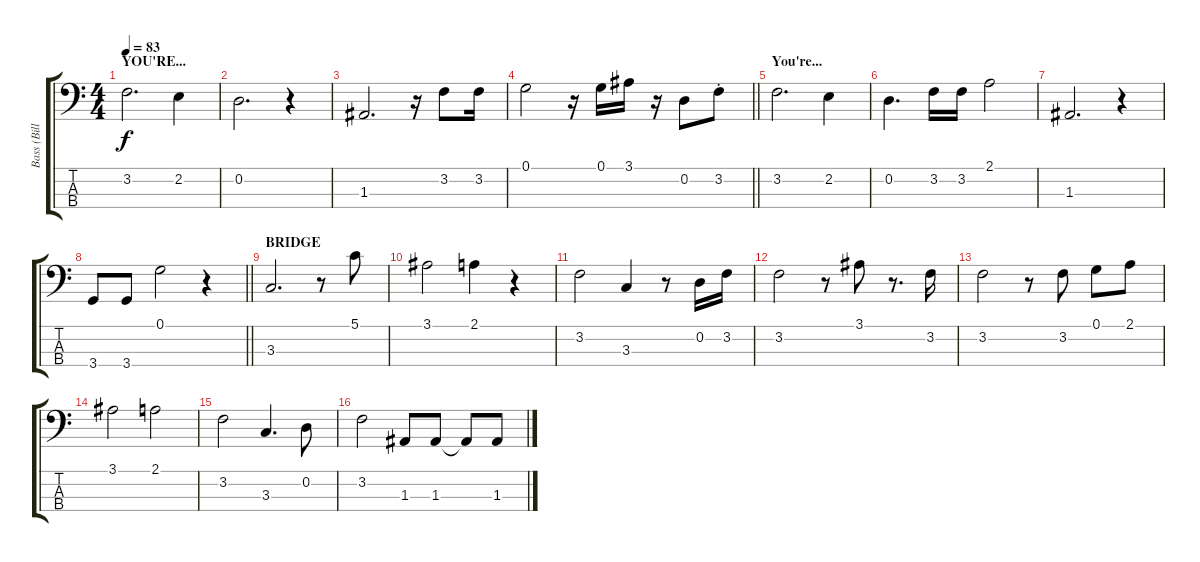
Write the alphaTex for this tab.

\track ("Bass (Bill)" "Bass (Bill") {instrument electricbassfinger}
\staff {score tabs}
\tuning (G2 D2 A1 E1) {hide}
\ts (4 4)
\section ("" "YOU'RE...")
\tempo 83
\clef f4
\ks c
3.2.2{d dy f} 2.2.4 |
0.2.2{d} r.4 |
1.3.2{d} r.16 3.2.8 3.2.16 |
\barLineRight lightlight
0.1.2 r.16 0.1.16 3.1.16 r.16 0.2.8 3.2{st}.8 |
\section ("" "You're...")
3.2.2{d} 2.2.4 |
0.2.4{d} 3.2.16 3.2.16 2.1.2 |
1.3.2{d} r.4 |
\barLineRight lightlight
3.4.8 3.4.8 0.1.2 r.4 |
\section ("" "BRIDGE")
3.3.2{d} r.8 5.1.8 |
3.1.2 2.1.4 r.4 |
3.2.2 3.3.4 r.8 0.2.16 3.2.16 |
3.2.2 r.8 3.1.8 r.8{d} 3.2.16 |
3.2.2 r.8 3.2.8 0.1.8 2.1.8 |
3.1.2 2.1.2 |
3.2.2 3.3.4{d} 0.2.8 |
3.2.2 1.3.8 1.3.8 1.3{t}.8 1.3.8
